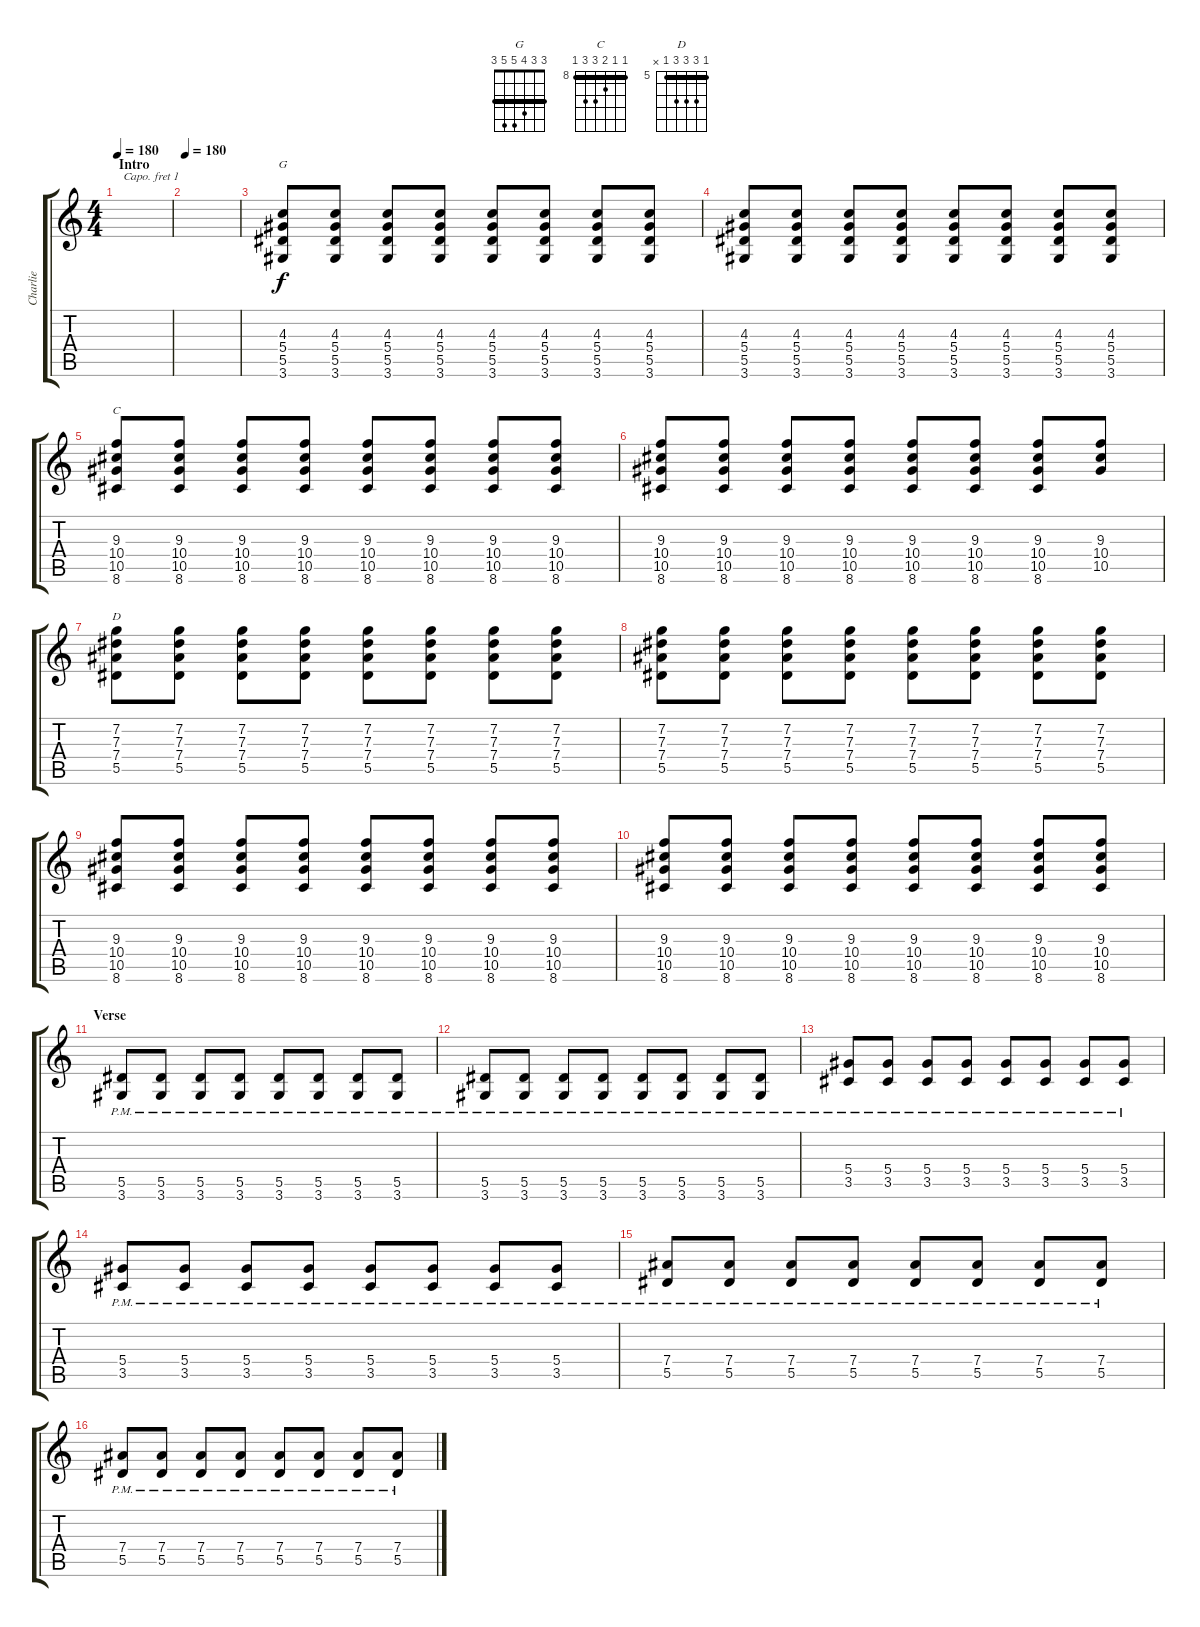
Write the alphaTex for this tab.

\track ("Charlie" "Charlie") {instrument distortionguitar}
\staff {score tabs}
\capo 1
\tuning (E4 B3 G3 D3 A2 E2) {hide}
\chord ("G" 3 3 4 5 5 3) {barre 3}
\chord ("C" 8 8 9 10 10 8) {firstfret 8 barre 8}
\chord ("D" 5 7 7 7 5 x) {firstfret 5 barre 5}
\ts (4 4)
\section ("" "Intro")
\tempo 180
\tempo 160
\tempo 180
\clef g2
\ks c
|
\tempo 180
|
(4.3 5.4 5.5 3.6).8{ch "G"} (4.3 5.4 5.5 3.6).8 (4.3 5.4 5.5 3.6).8 (4.3 5.4 5.5 3.6).8 (4.3 5.4 5.5 3.6).8 (4.3 5.4 5.5 3.6).8 (4.3 5.4 5.5 3.6).8 (4.3 5.4 5.5 3.6).8 |
(4.3 5.4 5.5 3.6).8 (4.3 5.4 5.5 3.6).8 (4.3 5.4 5.5 3.6).8 (4.3 5.4 5.5 3.6).8 (4.3 5.4 5.5 3.6).8 (4.3 5.4 5.5 3.6).8 (4.3 5.4 5.5 3.6).8 (4.3 5.4 5.5 3.6).8 |
(9.3 10.4 10.5 8.6).8{ch "C"} (9.3 10.4 10.5 8.6).8 (9.3 10.4 10.5 8.6).8 (9.3 10.4 10.5 8.6).8 (9.3 10.4 10.5 8.6).8 (9.3 10.4 10.5 8.6).8 (9.3 10.4 10.5 8.6).8 (9.3 10.4 10.5 8.6).8 |
(9.3 10.4 10.5 8.6).8 (9.3 10.4 10.5 8.6).8 (9.3 10.4 10.5 8.6).8 (9.3 10.4 10.5 8.6).8 (9.3 10.4 10.5 8.6).8 (9.3 10.4 10.5 8.6).8 (9.3 10.4 10.5 8.6).8 (9.3 10.4 10.5).8 |
(7.2 7.3 7.4 5.5).8{ch "D"} (7.2 7.3 7.4 5.5).8 (7.2 7.3 7.4 5.5).8 (7.2 7.3 7.4 5.5).8 (7.2 7.3 7.4 5.5).8 (7.2 7.3 7.4 5.5).8 (7.2 7.3 7.4 5.5).8 (7.2 7.3 7.4 5.5).8 |
(7.2 7.3 7.4 5.5).8 (7.2 7.3 7.4 5.5).8 (7.2 7.3 7.4 5.5).8 (7.2 7.3 7.4 5.5).8 (7.2 7.3 7.4 5.5).8 (7.2 7.3 7.4 5.5).8 (7.2 7.3 7.4 5.5).8 (7.2 7.3 7.4 5.5).8 |
(9.3 10.4 10.5 8.6).8 (9.3 10.4 10.5 8.6).8 (9.3 10.4 10.5 8.6).8 (9.3 10.4 10.5 8.6).8 (9.3 10.4 10.5 8.6).8 (9.3 10.4 10.5 8.6).8 (9.3 10.4 10.5 8.6).8 (9.3 10.4 10.5 8.6).8 |
(9.3 10.4 10.5 8.6).8 (9.3 10.4 10.5 8.6).8 (9.3 10.4 10.5 8.6).8 (9.3 10.4 10.5 8.6).8 (9.3 10.4 10.5 8.6).8 (9.3 10.4 10.5 8.6).8 (9.3 10.4 10.5 8.6).8 (9.3 10.4 10.5 8.6).8 |
\section ("" "Verse")
(5.5{pm} 3.6{pm}).8 (5.5{pm} 3.6{pm}).8 (5.5{pm} 3.6{pm}).8 (5.5{pm} 3.6{pm}).8 (5.5{pm} 3.6{pm}).8 (5.5{pm} 3.6{pm}).8 (5.5{pm} 3.6{pm}).8 (5.5{pm} 3.6{pm}).8 |
(5.5{pm} 3.6{pm}).8 (5.5{pm} 3.6{pm}).8 (5.5{pm} 3.6{pm}).8 (5.5{pm} 3.6{pm}).8 (5.5{pm} 3.6{pm}).8 (5.5{pm} 3.6{pm}).8 (5.5{pm} 3.6{pm}).8 (5.5{pm} 3.6{pm}).8 |
(5.4{pm} 3.5{pm}).8 (5.4{pm} 3.5{pm}).8 (5.4{pm} 3.5{pm}).8 (5.4{pm} 3.5{pm}).8 (5.4{pm} 3.5{pm}).8 (5.4{pm} 3.5{pm}).8 (5.4{pm} 3.5{pm}).8 (5.4{pm} 3.5{pm}).8 |
(5.4{pm} 3.5{pm}).8 (5.4{pm} 3.5{pm}).8 (5.4{pm} 3.5{pm}).8 (5.4{pm} 3.5{pm}).8 (5.4{pm} 3.5{pm}).8 (5.4{pm} 3.5{pm}).8 (5.4{pm} 3.5{pm}).8 (5.4{pm} 3.5{pm}).8 |
(7.4{pm} 5.5{pm}).8 (7.4{pm} 5.5{pm}).8 (7.4{pm} 5.5{pm}).8 (7.4{pm} 5.5{pm}).8 (7.4{pm} 5.5{pm}).8 (7.4{pm} 5.5{pm}).8 (7.4{pm} 5.5{pm}).8 (7.4{pm} 5.5{pm}).8 |
(7.4{pm} 5.5{pm}).8 (7.4{pm} 5.5{pm}).8 (7.4{pm} 5.5{pm}).8 (7.4{pm} 5.5{pm}).8 (7.4{pm} 5.5{pm}).8 (7.4{pm} 5.5{pm}).8 (7.4{pm} 5.5{pm}).8 (7.4{pm} 5.5{pm}).8
